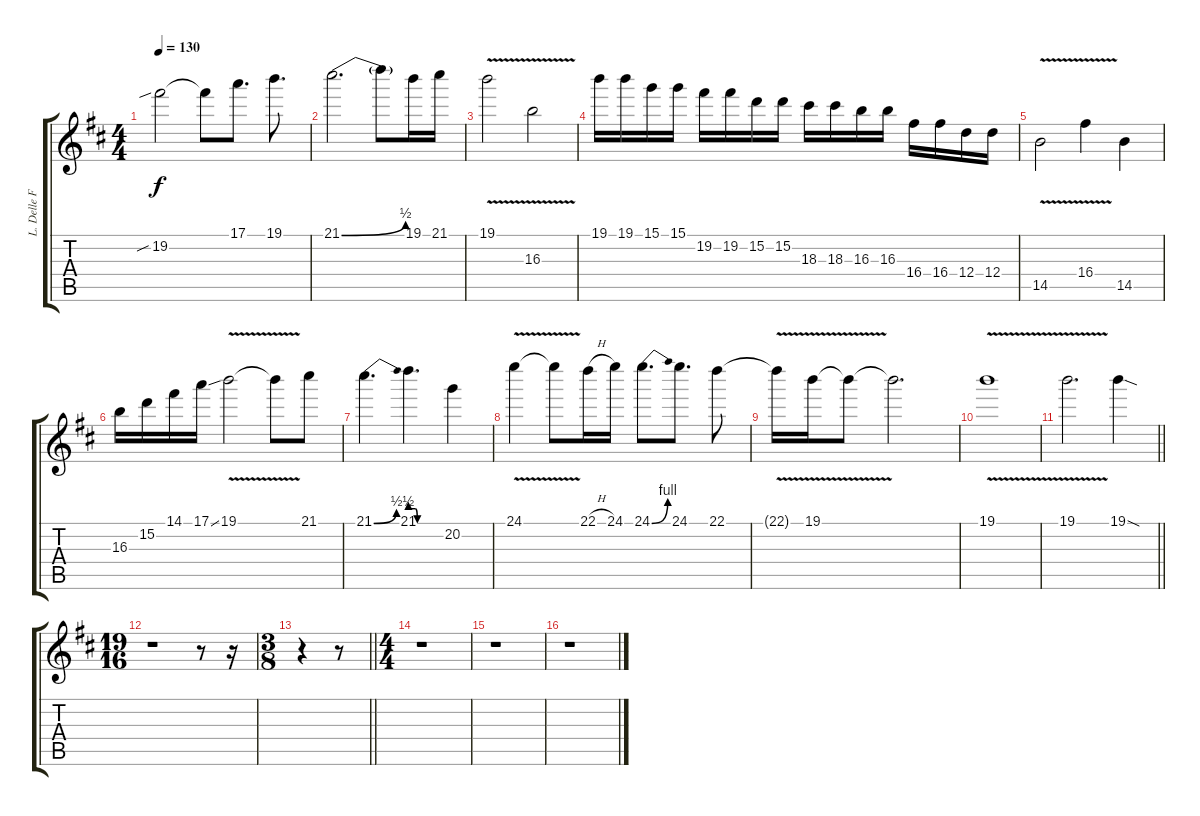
\track ("L. Delle Fave (Guitar Lead)" "L. Delle F") {instrument overdrivenguitar}
\staff {score tabs}
\tuning (E4 B3 G3 D3 A2 E2) {hide}
\ts (4 4)
\tempo 130
\clef g2
\ks bminor
19.2{sib}.2{dy f} 19.2{t}.8 17.1.8{d} 19.1.8{d} |
21.1{be (bend 0 0 60 2)}.2{d} 21.1{t}.8 19.1.16 21.1.16 |
19.1{v}.2 16.3{v}.2 |
19.1.16 19.1.16 15.1.16 15.1.16 19.2.16 19.2.16 15.2.16 15.2.16 18.3.16 18.3.16 16.3.16 16.3.16 16.4.16 16.4.16 12.4.16 12.4.16 |
14.5{v}.2 16.4{v}.4 14.5.4 |
16.3.16 15.2.16 14.1.16 17.1{ss}.16 19.1{v}.2 19.1{t}.8 21.1.8 |
21.1{be (bend 0 0 60 2)}.4{d} 21.1{be (custom 0 2 10 2 14 0 60 0)}.4{d} 20.2.4 |
24.1{v}.4 24.1{t}.8 22.1{h}.16 24.1.16 24.1{be (bend 0 0 60 4)}.8{d} 24.1.8{d} 22.1.8 |
22.1{v t}.16 19.1{v}.16 19.1{t}.8 19.1{t}.2{d} |
19.1{v}.1 |
\barLineRight lightlight
19.1{v}.2{d} 19.1{sod}.4 |
\ts (19 16)
r.1 r.8 r.16 |
\ts (3 8)
\barLineRight lightlight
r.4 r.8 |
\ts (4 4)
r.1 |
r.1 |
r.1
